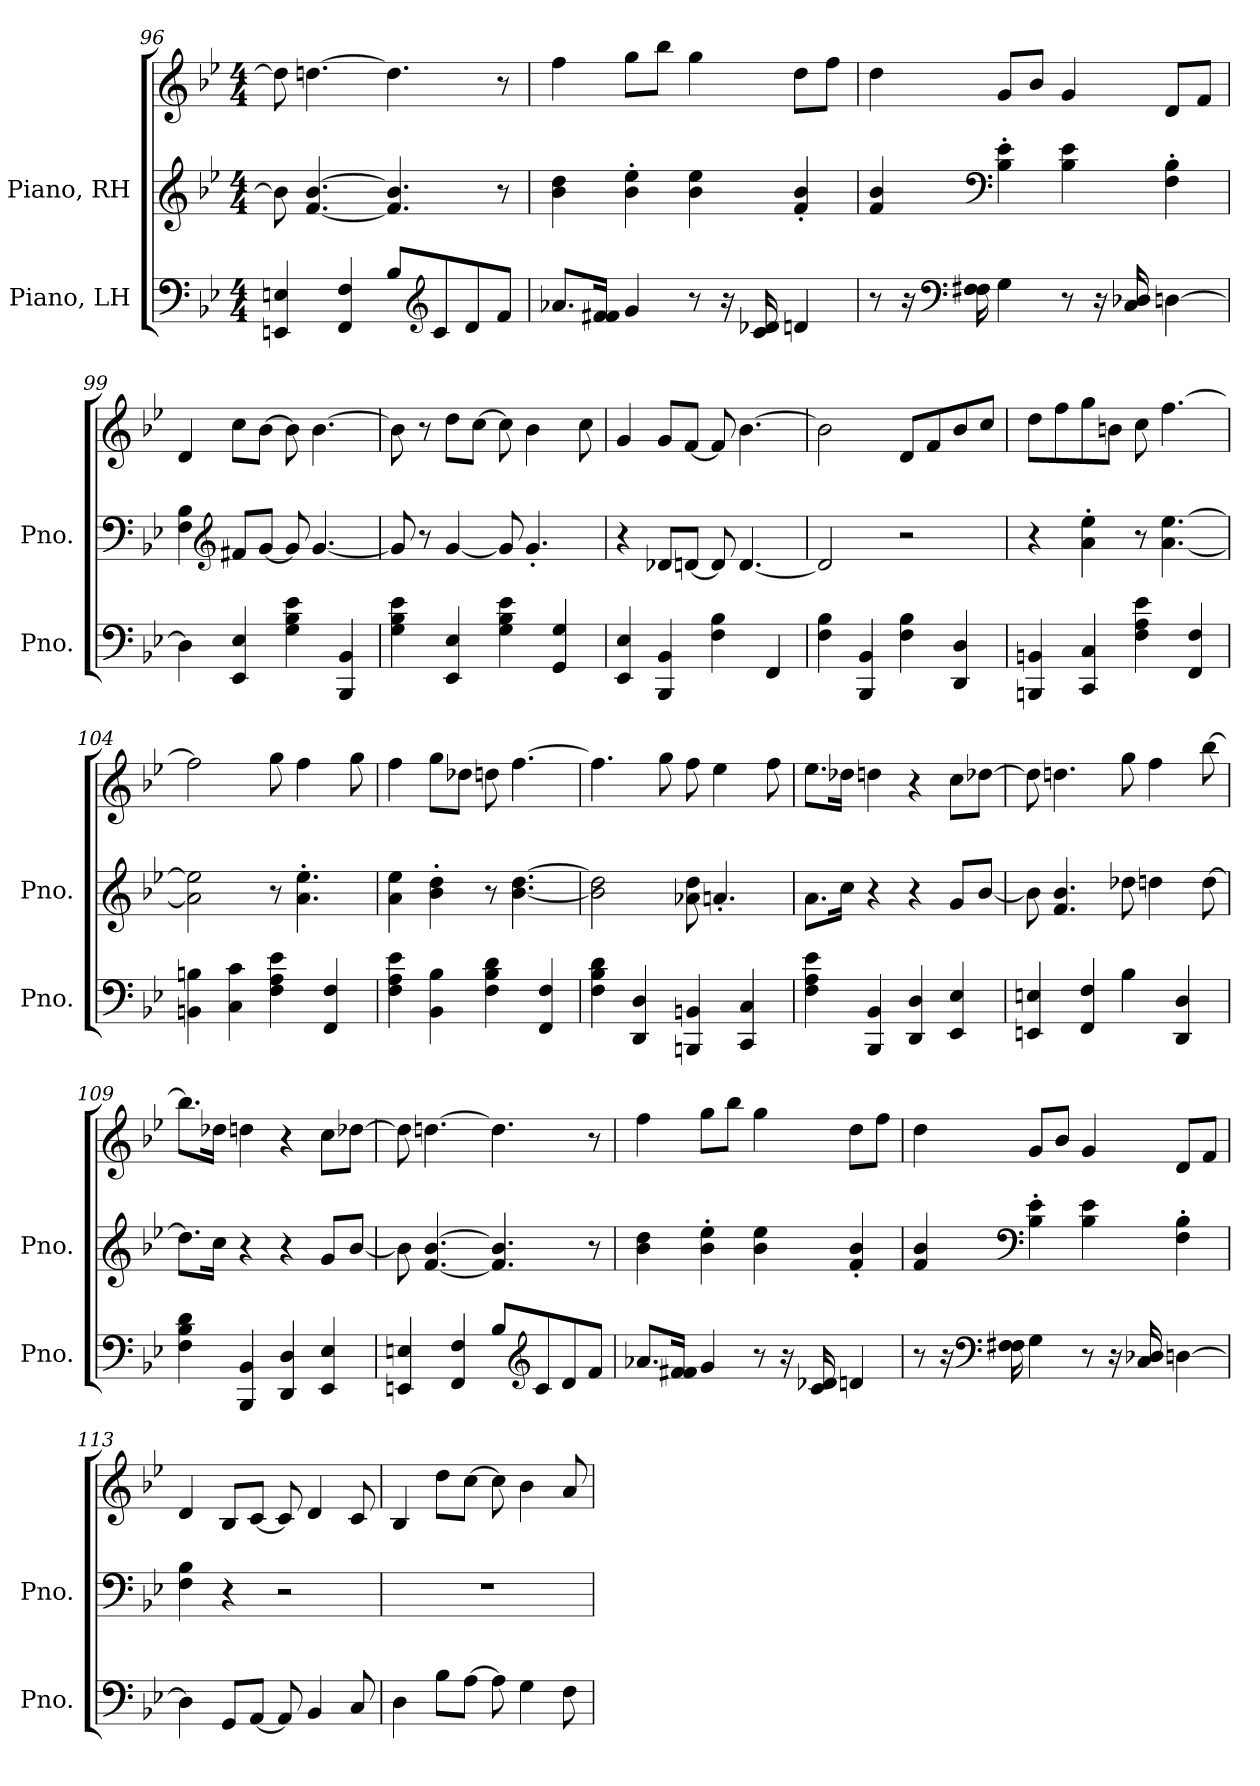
**kern	**kern	**kern
*part2	*part1	*part1
*staff3	*staff2	*staff1
*I"Piano, LH	*I"Piano, RH	*
*I'Pno.	*I'Pno.	*
!!LO:LB:g=z
*clefF4	*clefG2	*clefG2
*k[b-e-]	*k[b-e-]	*k[b-e-]
*M4/4	*M4/4	*M4/4
=96	=96	=96
4EEn/ 4En/	8b-\]	8dd-\]
.	[4.f/ [4.b-/	[4.ddn\
4FF/ 4F/	.	.
8B-/L	4.f/] 4.b-/]	4.dd\]
*clefG2	*	*
8c/	.	.
8d/	.	.
8f/J	8r	8r
=97	=97	=97
8.a-X/L	4b-\ 4dd\	4ff\
16f/ 16f#X/Jk	.	.
4g/	4b-\' 4ee-\'	8gg\L
.	.	8bb-\J
8r	4b-\ 4ee-\	4gg\
16r	.	.
16c/ 16d-X/	.	.
4dn/	4f/' 4b-/'	8dd\L
.	.	8ff\J
=98	=98	=98
8r	4f/ 4b-/	4dd\
16r	.	.
*clefF4	*	*
16F\ 16F#X\	.	.
*	*clefF4	*
4G\	4B-\' 4e-\'	8g/L
.	.	8b-/J
8r	4B-\ 4e-\	4g/
16r	.	.
16C/ 16D-X/	.	.
[4Dn\	4F\' 4B-\'	8d/L
.	.	8f/J
!!LO:LB:g=z
=99	=99	=99
4D\]	4F\ 4B-\	4d/
*	*clefG2	*
4EE-/ 4E-/	8f#X/L	8cc\L
.	[8g/J	[8b-\J
4G\ 4B-\ 4e-\	8g/]	8b-\]
.	[4.g/	[4.b-\
4BBB-/ 4BB-/	.	.
=100	=100	=100
4G\ 4B-\ 4e-\	8g/]	8b-\]
.	8r	8r
4EE-/ 4E-/	[4g/	8dd\L
.	.	[8cc\J
4G\ 4B-\ 4e-\	8g/]	8cc\]
.	4.g'/	4b-\
4GG/ 4G/	.	.
.	.	8cc\
=101	=101	=101
4EE-/ 4E-/	4r	4g/
4BBB-/ 4BB-/	8d-X/L	8g/L
.	[8dn/J	[8f/J
4F\ 4B-\	8d/]	8f/]
.	[4.d/	[4.b-\
4FF/	.	.
=102	=102	=102
4F\ 4B-\	2d/]	2b-\]
4BBB-/ 4BB-/	.	.
4F\ 4B-\	2r	8d/L
.	.	8f/
4DD/ 4D/	.	8b-/
.	.	8cc/J
=103	=103	=103
4BBBn/ 4BBn/	4r	8dd\L
.	.	8ff\
4CC/ 4C/	4a\' 4ee-\'	8gg\
.	.	8bn\J
4F\ 4A\ 4e-\	8r	8cc\
.	[4.a\ [4.ee-\	[4.ff\
4FF/ 4F/	.	.
!!LO:LB:g=z
=104	=104	=104
4BBn\ 4Bn\	2a\] 2ee-\]	2ff\]
4C\ 4c\	.	.
4F\ 4A\ 4e-\	8r	8gg\
.	4.a\' 4.ee-\'	4ff\
4FF/ 4F/	.	.
.	.	8gg\
=105	=105	=105
4F\ 4A\ 4e-\	4a\ 4ee-\	4ff\
4BB-\ 4B-\	4b-\' 4dd\'	8gg\L
.	.	8dd-X\J
4F\ 4B-\ 4d\	8r	8ddn\
.	[4.b-\ [4.dd\	[4.ff\
4FF/ 4F/	.	.
=106	=106	=106
4F\ 4B-\ 4d\	2b-\] 2dd\]	4.ff\]
4DD/ 4D/	.	.
.	.	8gg\
4BBBn/ 4BBn/	8a-X\ 8dd\	8ff\
.	4.an'/	4ee-\
4CC/ 4C/	.	.
.	.	8ff\
=107	=107	=107
4F\ 4A\ 4e-\	8.a\L	8.ee-\L
.	16cc\Jk	16dd-X\Jk
4BBB-/ 4BB-/	4r	4ddn\
4DD/ 4D/	4r	4r
4EE-/ 4E-/	8g/L	8cc\L
.	[8b-/J	[8dd-X\J
=108	=108	=108
4EEn/ 4En/	8b-\]	8dd-\]
.	4.f/ 4.b-/	4.ddn\
4FF/ 4F/	.	.
4B-\	8dd-X\	8gg\
.	4ddn\	4ff\
4DD/ 4D/	.	.
.	[8dd\	[8bb-\
!!LO:PB:g=z
=109	=109	=109
4F\ 4B-\ 4d\	8.dd\L]	8.bb-\L]
.	16cc\Jk	16dd-X\Jk
4BBB-/ 4BB-/	4r	4ddn\
4DD/ 4D/	4r	4r
4EE-/ 4E-/	8g/L	8cc\L
.	[8b-/J	[8dd-X\J
=110	=110	=110
4EEn/ 4En/	8b-\]	8dd-\]
.	[4.f/ [4.b-/	[4.ddn\
4FF/ 4F/	.	.
8B-/L	4.f/] 4.b-/]	4.dd\]
*clefG2	*	*
8c/	.	.
8d/	.	.
8f/J	8r	8r
=111	=111	=111
8.a-X/L	4b-\ 4dd\	4ff\
16f/ 16f#X/Jk	.	.
4g/	4b-\' 4ee-\'	8gg\L
.	.	8bb-\J
8r	4b-\ 4ee-\	4gg\
16r	.	.
16c/ 16d-X/	.	.
4dn/	4f/' 4b-/'	8dd\L
.	.	8ff\J
!!LO:LB:g=z
=112	=112	=112
8r	4f/ 4b-/	4dd\
16r	.	.
*clefF4	*	*
16F\ 16F#X\	.	.
*	*clefF4	*
4G\	4B-\' 4e-\'	8g/L
.	.	8b-/J
8r	4B-\ 4e-\	4g/
16r	.	.
16C/ 16D-X/	.	.
[4Dn\	4F\' 4B-\'	8d/L
.	.	8f/J
=113	=113	=113
4D\]	4F\ 4B-\	4d/
8GG/L	4r	8B-/L
[8AA/J	.	[8c/J
8AA/]	2r	8c/]
4BB-/	.	4d/
8C/	.	8c/
=114	=114	=114
4D\	1r	4B-/
8B-\L	.	8dd\L
[8A\J	.	[8cc\J
8A\]	.	8cc\]
4G\	.	4b-\
8F\	.	8a/
=	=	=
*-	*-	*-
